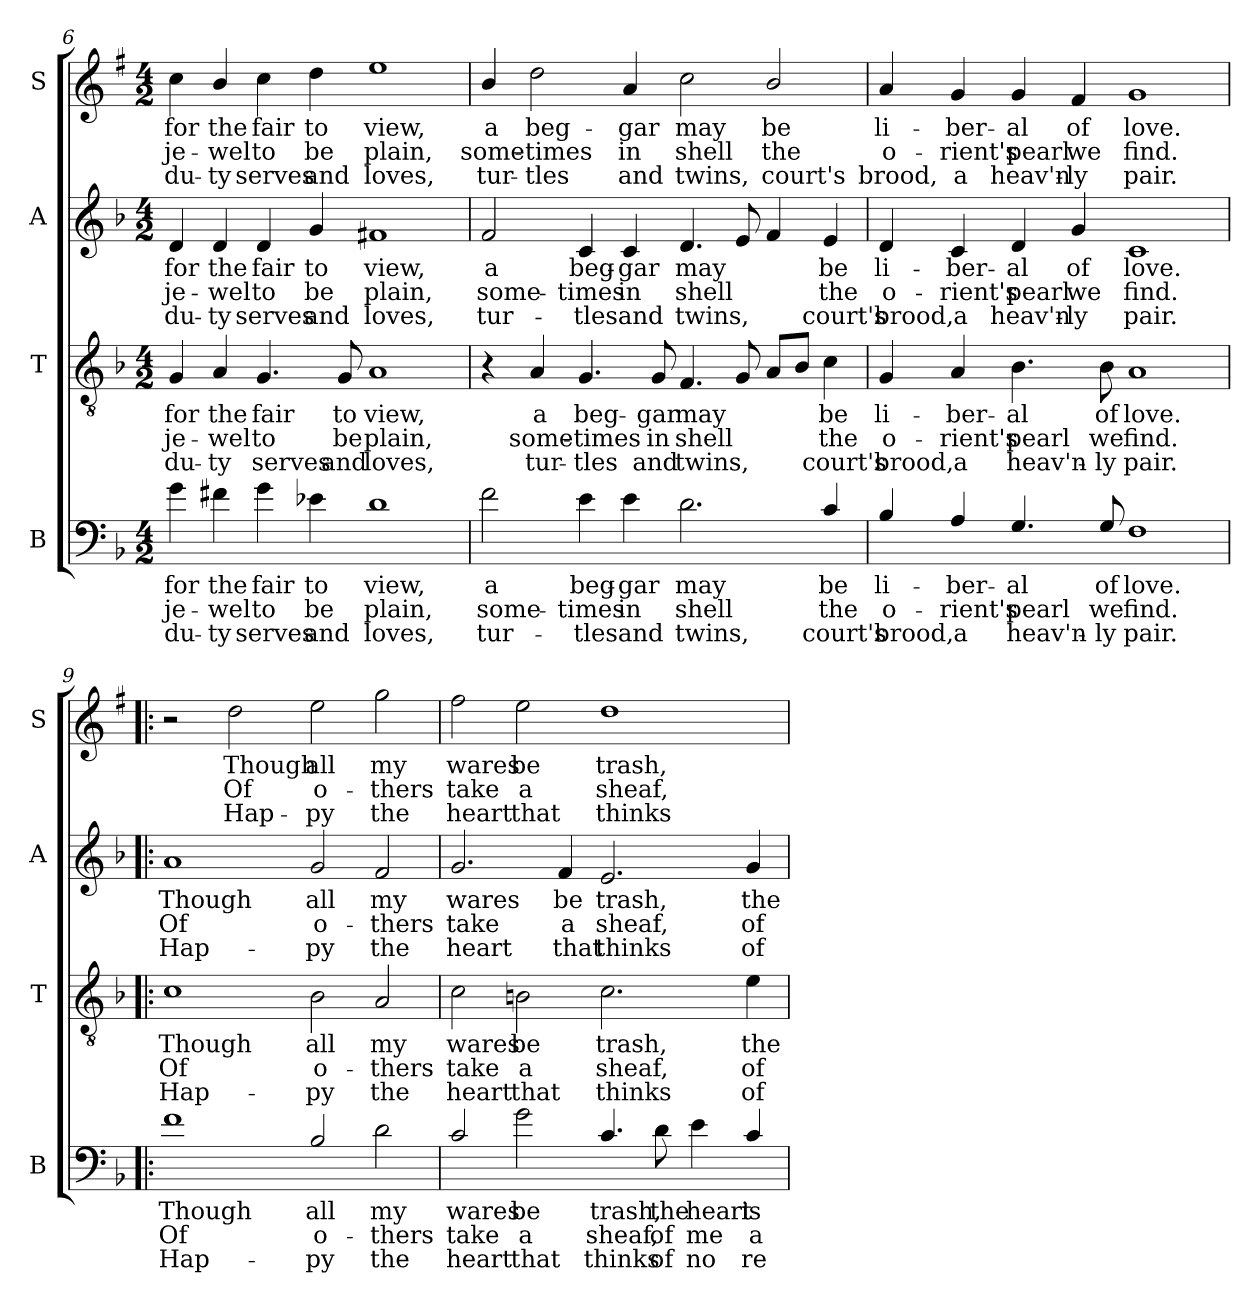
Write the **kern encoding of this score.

**kern	**text	**text	**text	**kern	**text	**text	**text	**kern	**text	**text	**text	**kern	**text	**text	**text
*part4	*part4	*part4	*part4	*part3	*part3	*part3	*part3	*part2	*part2	*part2	*part2	*part1	*part1	*part1	*part1
*staff4	*staff4	*staff4	*staff4	*staff3	*staff3	*staff3	*staff3	*staff2	*staff2	*staff2	*staff2	*staff1	*staff1	*staff1	*staff1
*I"B	*	*	*	*I"T	*	*	*	*I"A	*	*	*	*I"S	*	*	*
*I'B	*	*	*	*I'T	*	*	*	*I'A	*	*	*	*I'S	*	*	*
*clefF4	*	*	*	*clefGv2	*	*	*	*clefG2	*	*	*	*clefG2	*	*	*
*ITrd7c12	*	*	*	*	*	*	*	*	*	*	*	*ITrd1c2	*	*	*
*k[b-]	*	*	*	*k[b-]	*	*	*	*k[b-]	*	*	*	*k[b-]	*	*	*
*M4/2	*	*	*	*M4/2	*	*	*	*M4/2	*	*	*	*M4/2	*	*	*
=6	=6	=6	=6	=6	=6	=6	=6	=6	=6	=6	=6	=6	=6	=6	=6
!	!LO:LY:b	!LO:LY:b	!LO:LY:b	!	!LO:LY:b	!LO:LY:b	!LO:LY:b	!	!LO:LY:b	!LO:LY:b	!LO:LY:b	!	!LO:LY:b	!LO:LY:b	!LO:LY:b
4G\	for	je-	du-	4G/	for	je-	du-	4d/	for	je-	du-	4b-\	for	je-	du-
!	!LO:LY:b	!LO:LY:b	!LO:LY:b	!	!LO:LY:b	!LO:LY:b	!LO:LY:b	!	!LO:LY:b	!LO:LY:b	!LO:LY:b	!	!LO:LY:b	!LO:LY:b	!LO:LY:b
4F#X\	the	-wel	-ty	4A/	the	-wel	-ty	4d/	the	-wel	-ty	4a/	the	-wel	-ty
!	!LO:LY:b	!LO:LY:b	!LO:LY:b	!	!LO:LY:b	!LO:LY:b	!LO:LY:b	!	!LO:LY:b	!LO:LY:b	!LO:LY:b	!	!LO:LY:b	!LO:LY:b	!LO:LY:b
4G\	fair	to	serves	4.G/	fair	to	serves	4d/	fair	to	serves	4b-\	fair	to	serves
!	!LO:LY:b	!LO:LY:b	!LO:LY:b	!	!	!	!	!	!LO:LY:b	!LO:LY:b	!LO:LY:b	!	!LO:LY:b	!LO:LY:b	!LO:LY:b
4E-X\	to	be	and	.	.	.	.	4g/	to	be	and	4cc\	to	be	and
!	!	!	!	!	!LO:LY:b	!LO:LY:b	!LO:LY:b	!	!	!	!	!	!	!	!
.	.	.	.	8G/	to	be	and	.	.	.	.	.	.	.	.
!	!LO:LY:b	!LO:LY:b	!LO:LY:b	!	!LO:LY:b	!LO:LY:b	!LO:LY:b	!	!LO:LY:b	!LO:LY:b	!LO:LY:b	!	!LO:LY:b	!LO:LY:b	!LO:LY:b
1D	view,	plain,	loves,	1A	view,	plain,	loves,	1f#X	view,	plain,	loves,	1dd	view,	plain,	loves,
!!LO:LB:g=z
=7	=7	=7	=7	=7	=7	=7	=7	=7	=7	=7	=7	=7	=7	=7	=7
!	!LO:LY:b	!LO:LY:b	!LO:LY:b	!	!	!	!	!	!LO:LY:b	!LO:LY:b	!LO:LY:b	!	!LO:LY:b	!LO:LY:b	!LO:LY:b
2F\	a	some-	tur-	4r	.	.	.	2f/	a	some-	tur-	4a/	a	some-	tur-
!	!	!	!	!	!LO:LY:b	!LO:LY:b	!LO:LY:b	!	!	!	!	!	!LO:LY:b	!LO:LY:b	!LO:LY:b
.	.	.	.	4A/	a	some-	tur-	.	.	.	.	2cc\	beg-	-times	-tles
!	!LO:LY:b	!LO:LY:b	!LO:LY:b	!	!LO:LY:b	!LO:LY:b	!LO:LY:b	!	!LO:LY:b	!LO:LY:b	!LO:LY:b	!	!	!	!
4E\	beg-	-times	-tles	4.G/	beg-	-times	-tles	4c/	beg-	-times	-tles	.	.	.	.
!	!LO:LY:b	!LO:LY:b	!LO:LY:b	!	!	!	!	!	!LO:LY:b	!LO:LY:b	!LO:LY:b	!	!LO:LY:b	!LO:LY:b	!LO:LY:b
4E\	-gar	in	and	.	.	.	.	4c/	-gar	in	and	4g/	-gar	in	and
!	!	!	!	!	!LO:LY:b	!LO:LY:b	!LO:LY:b	!	!	!	!	!	!	!	!
.	.	.	.	8G/	-gar	in	and	.	.	.	.	.	.	.	.
!	!LO:LY:b	!LO:LY:b	!LO:LY:b	!	!LO:LY:b	!LO:LY:b	!LO:LY:b	!	!LO:LY:b	!LO:LY:b	!LO:LY:b	!	!LO:LY:b	!LO:LY:b	!LO:LY:b
2.D\	may	shell	twins,	4.F/	may	shell	twins,	4.d/	may	shell	twins,	2b-\	may	shell	twins,
.	.	.	.	8G/	.	.	.	8e/	.	.	.	.	.	.	.
!	!	!	!	!	!	!	!	!	!	!	!	!	!LO:LY:b	!LO:LY:b	!LO:LY:b
.	.	.	.	8A/L	.	.	.	4f/	.	.	.	2a/	be	the	court's
.	.	.	.	8B-/J	.	.	.	.	.	.	.	.	.	.	.
!	!LO:LY:b	!LO:LY:b	!LO:LY:b	!	!LO:LY:b	!LO:LY:b	!LO:LY:b	!	!LO:LY:b	!LO:LY:b	!LO:LY:b	!	!	!	!
4C/	be	the	court's	4c\	be	the	court's	4e/	be	the	court's	.	.	.	.
=8	=8	=8	=8	=8	=8	=8	=8	=8	=8	=8	=8	=8	=8	=8	=8
!	!LO:LY:b	!LO:LY:b	!LO:LY:b	!	!LO:LY:b	!LO:LY:b	!LO:LY:b	!	!LO:LY:b	!LO:LY:b	!LO:LY:b	!	!LO:LY:b	!LO:LY:b	!LO:LY:b
4BB-/	li-	o-	brood,	4G/	li-	o-	brood,	4d/	li-	o-	brood,	4g/	li-	o-	brood,
!	!LO:LY:b	!LO:LY:b	!LO:LY:b	!	!LO:LY:b	!LO:LY:b	!LO:LY:b	!	!LO:LY:b	!LO:LY:b	!LO:LY:b	!	!LO:LY:b	!LO:LY:b	!LO:LY:b
4AA/	-ber-	-rient's	a	4A/	-ber-	-rient's	a	4c/	-ber-	-rient's	a	4f/	-ber-	-rient's	a
!	!LO:LY:b	!LO:LY:b	!LO:LY:b	!	!LO:LY:b	!LO:LY:b	!LO:LY:b	!	!LO:LY:b	!LO:LY:b	!LO:LY:b	!	!LO:LY:b	!LO:LY:b	!LO:LY:b
4.GG/	-al	pearl	heav'n-	4.B-\	-al	pearl	heav'n-	4d/	-al	pearl	heav'n-	4f/	-al	pearl	heav'n-
!	!	!	!	!	!	!	!	!	!LO:LY:b	!LO:LY:b	!LO:LY:b	!	!LO:LY:b	!LO:LY:b	!LO:LY:b
.	.	.	.	.	.	.	.	4g/	of	we	-ly	4e/	of	we	-ly
!	!LO:LY:b	!LO:LY:b	!LO:LY:b	!	!LO:LY:b	!LO:LY:b	!LO:LY:b	!	!	!	!	!	!	!	!
8GG/	of	we	-ly	8B-\	of	we	-ly	.	.	.	.	.	.	.	.
!	!LO:LY:b	!LO:LY:b	!LO:LY:b	!	!LO:LY:b	!LO:LY:b	!LO:LY:b	!	!LO:LY:b	!LO:LY:b	!LO:LY:b	!	!LO:LY:b	!LO:LY:b	!LO:LY:b
1FF	love.	find.	pair.	1A	love.	find.	pair.	1c	love.	find.	pair.	1f	love.	find.	pair.
!!LO:PB:g=z
=9!|:	=9!|:	=9!|:	=9!|:	=9!|:	=9!|:	=9!|:	=9!|:	=9!|:	=9!|:	=9!|:	=9!|:	=9!|:	=9!|:	=9!|:	=9!|:
!	!LO:LY:b	!LO:LY:b	!LO:LY:b	!	!LO:LY:b	!LO:LY:b	!LO:LY:b	!	!LO:LY:b	!LO:LY:b	!LO:LY:b	!	!	!	!
1F	Though	Of	Hap-	1c	Though	Of	Hap-	1a	Though	Of	Hap-	2r	.	.	.
!	!	!	!	!	!	!	!	!	!	!	!	!	!LO:LY:b	!LO:LY:b	!LO:LY:b
.	.	.	.	.	.	.	.	.	.	.	.	2cc\	Though	Of	Hap-
!	!LO:LY:b	!LO:LY:b	!LO:LY:b	!	!LO:LY:b	!LO:LY:b	!LO:LY:b	!	!LO:LY:b	!LO:LY:b	!LO:LY:b	!	!LO:LY:b	!LO:LY:b	!LO:LY:b
2BB-/	all	o-	-py	2B-\	all	o-	-py	2g/	all	o-	-py	2dd\	all	o-	-py
!	!LO:LY:b	!LO:LY:b	!LO:LY:b	!	!LO:LY:b	!LO:LY:b	!LO:LY:b	!	!LO:LY:b	!LO:LY:b	!LO:LY:b	!	!LO:LY:b	!LO:LY:b	!LO:LY:b
2D\	my	-thers	the	2A/	my	-thers	the	2f/	my	-thers	the	2ff\	my	-thers	the
=10	=10	=10	=10	=10	=10	=10	=10	=10	=10	=10	=10	=10	=10	=10	=10
!	!LO:LY:b	!LO:LY:b	!LO:LY:b	!	!LO:LY:b	!LO:LY:b	!LO:LY:b	!	!LO:LY:b	!LO:LY:b	!LO:LY:b	!	!LO:LY:b	!LO:LY:b	!LO:LY:b
2C/	wares	take	heart	2c\	wares	take	heart	2.g/	wares	take	heart	2ee\	wares	take	heart
!	!LO:LY:b	!LO:LY:b	!LO:LY:b	!	!LO:LY:b	!LO:LY:b	!LO:LY:b	!	!	!	!	!	!LO:LY:b	!LO:LY:b	!LO:LY:b
2G\	be	a	that	2Bn\	be	a	that	.	.	.	.	2dd\	be	a	that
!	!	!	!	!	!	!	!	!	!LO:LY:b	!LO:LY:b	!LO:LY:b	!	!	!	!
.	.	.	.	.	.	.	.	4f/	be	a	that	.	.	.	.
!	!LO:LY:b	!LO:LY:b	!LO:LY:b	!	!LO:LY:b	!LO:LY:b	!LO:LY:b	!	!LO:LY:b	!LO:LY:b	!LO:LY:b	!	!LO:LY:b	!LO:LY:b	!LO:LY:b
4.C/	trash,	sheaf,	thinks	2.c\	trash,	sheaf,	thinks	2.e/	trash,	sheaf,	thinks	1cc	trash,	sheaf,	thinks
!	!LO:LY:b	!LO:LY:b	!LO:LY:b	!	!	!	!	!	!	!	!	!	!	!	!
8D\	the	of	of	.	.	.	.	.	.	.	.	.	.	.	.
!	!LO:LY:b	!LO:LY:b	!LO:LY:b	!	!	!	!	!	!	!	!	!	!	!	!
4E\	heart	me	no	.	.	.	.	.	.	.	.	.	.	.	.
!	!LO:LY:b	!LO:LY:b	!LO:LY:b	!	!LO:LY:b	!LO:LY:b	!LO:LY:b	!	!LO:LY:b	!LO:LY:b	!LO:LY:b	!	!	!	!
4C/	is	a	re-	4e\	the	of	of	4g/	the	of	of	.	.	.	.
=	=	=	=	=	=	=	=	=	=	=	=	=	=	=	=
*-	*-	*-	*-	*-	*-	*-	*-	*-	*-	*-	*-	*-	*-	*-	*-
